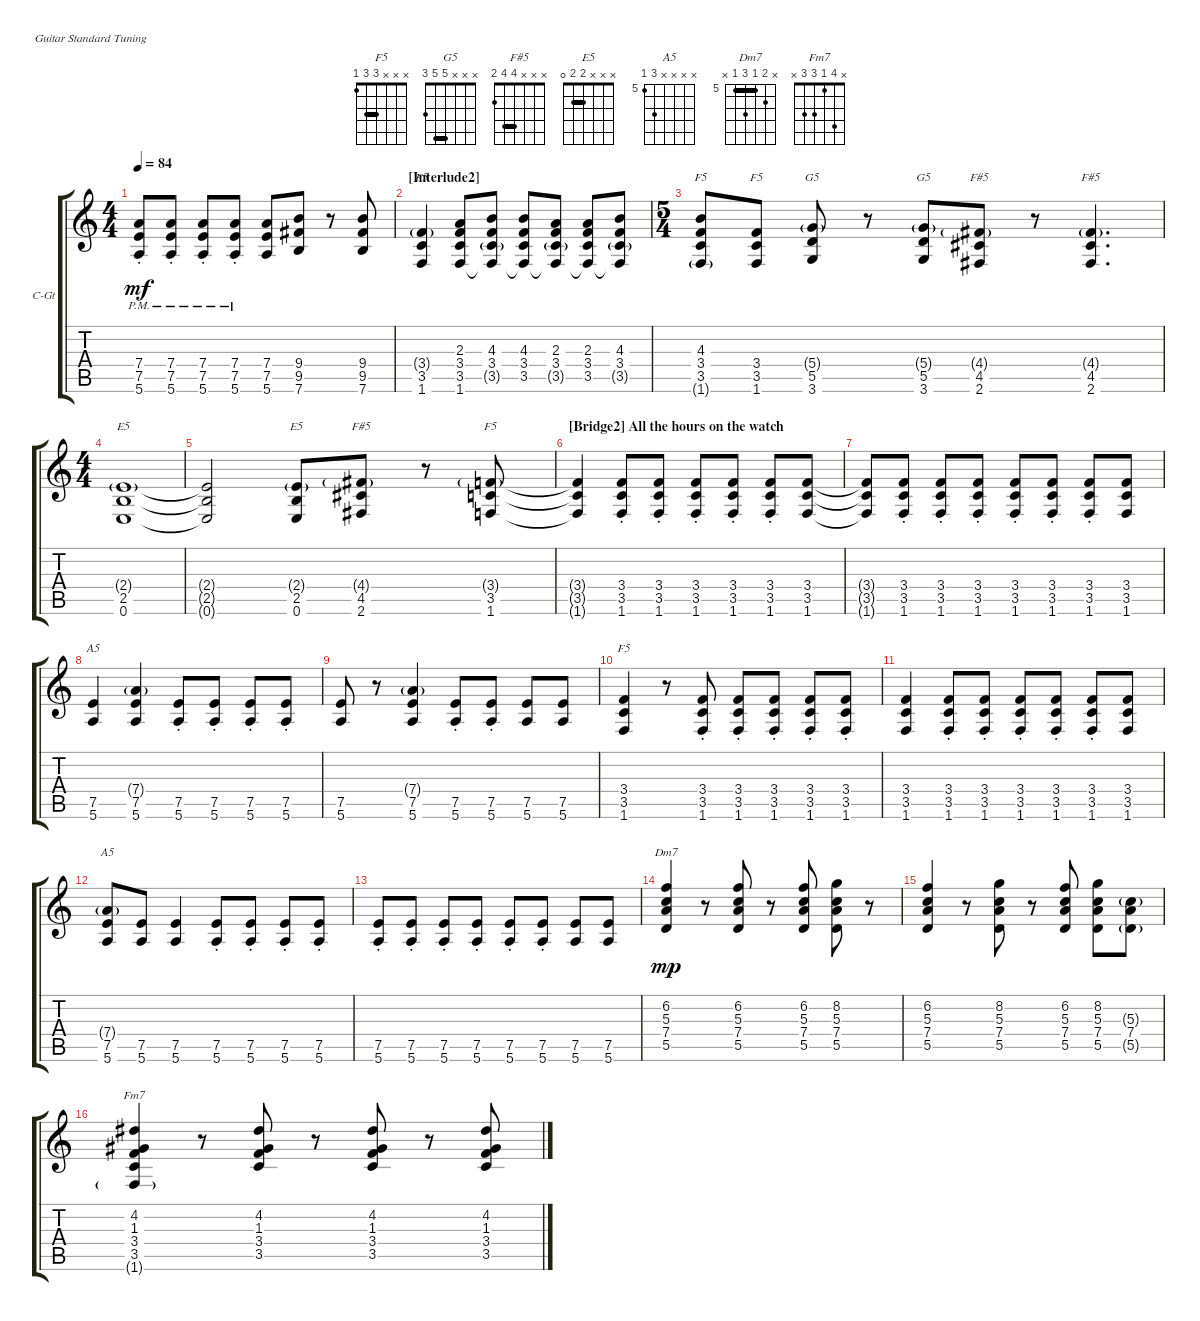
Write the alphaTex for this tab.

\defaultSystemsLayout 4
\bracketExtendMode groupsimilarinstruments
\firstSystemTrackNameOrientation horizontal
\otherSystemsTrackNameOrientation horizontal
\track ("Clean Electric" "C-Gt") {instrument electricguitarclean}
\staff {score tabs}
\tuning (E4 B3 G3 D3 A2 E2)
\chord ("F5" x x x 3 3 1) {barre 3}
\chord ("G5" x x x 5 5 3) {barre 5}
\chord ("F#5" x x x 4 4 2) {barre 4}
\chord ("E5" x x x 2 2 0) {barre 2}
\chord ("A5" x x x x 7 5) {firstfret 5}
\chord ("Dm7" x 6 5 7 5 x) {firstfret 5 barre 5}
\chord ("Fm7" x 4 1 3 3 x)
\ts (4 4)
\tempo 84
\clef g2
\ks aminor
(5.6{pm st} 7.5{pm st} 7.4{pm st}).8{dy mf} (5.6{pm st} 7.5{pm st} 7.4{pm st}).8 (5.6{pm st} 7.5{pm st} 7.4{pm st}).8 (5.6{pm st} 7.5{pm st} 7.4{pm st}).8 (5.6 7.5 7.4).8 (7.6 9.5 9.4).8 r.8 (7.6 9.5 9.4).8 |
\section ("" "[Interlude2]")
(1.6 3.5 3.4{g}).4{ch "F5"} (2.3 3.5 1.6 3.4).8 (4.3 3.5{g} 1.6{t} 3.4).8 (4.3 3.5 1.6{t} 3.4).8 (2.3 3.5{g} 1.6{t} 3.4).8 (2.3 3.5 1.6{t} 3.4).8 (4.3 3.5{g} 1.6{t} 3.4).8 |
\ts (5 4)
(1.6{g} 3.5 3.4 4.3).8{ch "F5"} (1.6 3.5 3.4).8{ch "F5"} (5.4{g} 3.6 5.5).8{ch "G5"} r.8 (5.4{g} 3.6 5.5).8{ch "G5"} (4.4{g} 2.6 4.5).8{ch "F#5"} r.8 (4.4{g} 2.6 4.5).4{d ch "F#5"} |
\ts (4 4)
(2.4{g} 2.5 0.6).1{ch "E5"} |
(2.4{t} 2.5{t} 0.6{t}).2 (2.4{g} 0.6 2.5).8{ch "E5"} (4.4{g} 2.6 4.5).8{ch "F#5"} r.8 (3.4{g} 1.6 3.5).8{ch "F5"} |
\section ("" "[Bridge2] All the hours on the watch ")
(3.4{t} 1.6{t} 3.5{t}).4 (3.4{st} 1.6{st} 3.5{st}).8 (3.4{st} 1.6{st} 3.5{st}).8 (3.4{st} 1.6{st} 3.5{st}).8 (3.4{st} 1.6{st} 3.5{st}).8 (3.4{st} 1.6{st} 3.5{st}).8 (3.4 1.6 3.5).8 |
(3.4{t} 1.6{t} 3.5{t}).8 (3.4{st} 1.6{st} 3.5{st}).8 (3.4{st} 1.6{st} 3.5{st}).8 (3.4{st} 1.6{st} 3.5{st}).8 (3.4{st} 1.6{st} 3.5{st}).8 (3.4{st} 1.6{st} 3.5{st}).8 (3.4{st} 1.6{st} 3.5{st}).8 (3.4 1.6 3.5).8 |
(5.6 7.5).4{ch "A5"} (5.6 7.5 7.4{g}).4 (5.6{st} 7.5{st}).8 (5.6{st} 7.5{st}).8 (5.6{st} 7.5{st}).8 (5.6{st} 7.5{st}).8 |
(5.6 7.5).8 r.8 (5.6 7.5 7.4{g}).4 (5.6{st} 7.5{st}).8 (5.6{st} 7.5{st}).8 (5.6 7.5).8 (5.6 7.5).8 |
(3.4 1.6 3.5).4{ch "F5"} r.8 (3.4{st} 1.6{st} 3.5{st}).8 (3.4{st} 1.6{st} 3.5{st}).8 (3.4{st} 1.6{st} 3.5{st}).8 (3.4{st} 1.6{st} 3.5{st}).8 (3.4{st} 1.6{st} 3.5{st}).8 |
(3.4 1.6 3.5).4 (3.4{st} 1.6{st} 3.5{st}).8 (3.4{st} 1.6{st} 3.5{st}).8 (3.4{st} 1.6{st} 3.5{st}).8 (3.4{st} 1.6{st} 3.5{st}).8 (3.4{st} 1.6{st} 3.5{st}).8 (3.4 1.6 3.5).8 |
(5.6 7.5 7.4{g}).8{ch "A5"} (5.6 7.5).8 (5.6 7.5).4 (5.6{st} 7.5{st}).8 (5.6{st} 7.5{st}).8 (5.6{st} 7.5{st}).8 (5.6{st} 7.5{st}).8 |
(5.6{st} 7.5{st}).8 (5.6{st} 7.5{st}).8 (5.6{st} 7.5{st}).8 (5.6{st} 7.5{st}).8 (5.6{st} 7.5{st}).8 (5.6{st} 7.5{st}).8 (5.6 7.5).8 (5.6 7.5).8 |
(5.5 7.4 5.3 6.2).4{ch "Dm7" dy mp} r.8 (5.5 7.4 5.3 6.2).8 r.8 (5.5 7.4 5.3 6.2).8 (5.5 7.4 5.3 8.2).8 r.8 |
(5.5 7.4 5.3 6.2).4 r.8 (5.5 7.4 5.3 8.2).8 r.8 (5.5 7.4 5.3 6.2).8 (5.5 7.4 5.3 8.2).8 (7.4 5.5{g} 5.3{g}).8 |
(4.2 1.3 3.4 3.5 1.6{g}).4{ch "Fm7"} r.8 (4.2 1.3 3.4 3.5).8 r.8 (4.2 1.3 3.4 3.5).8 r.8 (4.2 1.3 3.4 3.5).8
